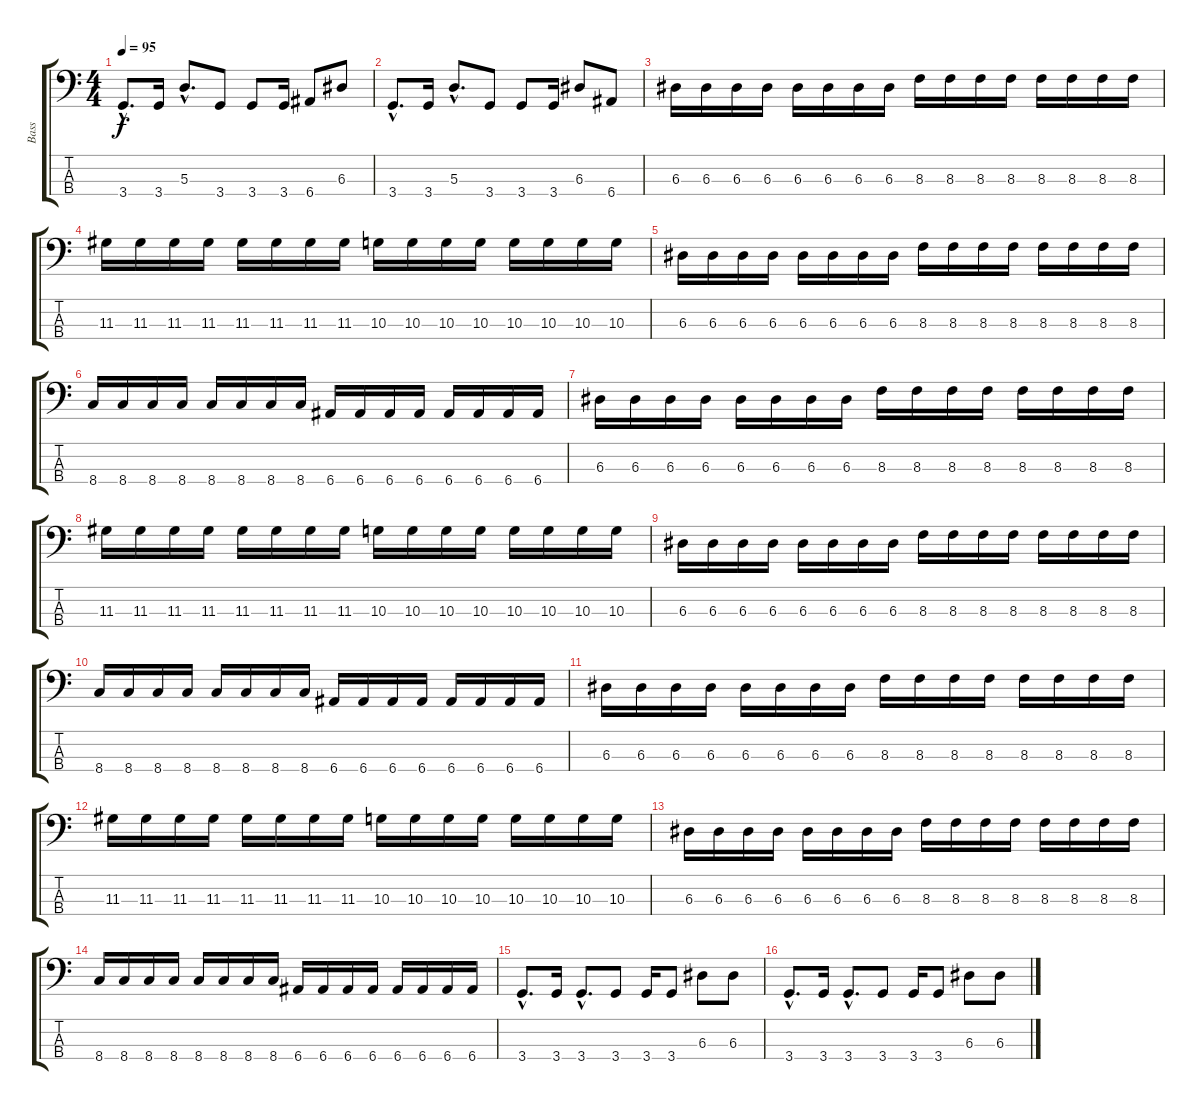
\track ("Bass" "Bass") {instrument electricbassfinger}
\staff {score tabs}
\tuning (G2 D2 A1 E1) {hide}
\ts (4 4)
\tempo 95
\clef f4
\ks c
3.4{hac}.8{d dy f} 3.4.16 5.3{hac}.8{d} 3.4.8 3.4.8 3.4.16 6.4.8 6.3.8 |
3.4{hac}.8{d} 3.4.16 5.3{hac}.8{d} 3.4.8 3.4.8 3.4.16 6.3.8 6.4.8 |
6.3.16 6.3.16 6.3.16 6.3.16 6.3.16 6.3.16 6.3.16 6.3.16 8.3.16 8.3.16 8.3.16 8.3.16 8.3.16 8.3.16 8.3.16 8.3.16 |
11.3.16 11.3.16 11.3.16 11.3.16 11.3.16 11.3.16 11.3.16 11.3.16 10.3.16 10.3.16 10.3.16 10.3.16 10.3.16 10.3.16 10.3.16 10.3.16 |
6.3.16 6.3.16 6.3.16 6.3.16 6.3.16 6.3.16 6.3.16 6.3.16 8.3.16 8.3.16 8.3.16 8.3.16 8.3.16 8.3.16 8.3.16 8.3.16 |
8.4.16 8.4.16 8.4.16 8.4.16 8.4.16 8.4.16 8.4.16 8.4.16 6.4.16 6.4.16 6.4.16 6.4.16 6.4.16 6.4.16 6.4.16 6.4.16 |
6.3.16 6.3.16 6.3.16 6.3.16 6.3.16 6.3.16 6.3.16 6.3.16 8.3.16 8.3.16 8.3.16 8.3.16 8.3.16 8.3.16 8.3.16 8.3.16 |
11.3.16 11.3.16 11.3.16 11.3.16 11.3.16 11.3.16 11.3.16 11.3.16 10.3.16 10.3.16 10.3.16 10.3.16 10.3.16 10.3.16 10.3.16 10.3.16 |
6.3.16 6.3.16 6.3.16 6.3.16 6.3.16 6.3.16 6.3.16 6.3.16 8.3.16 8.3.16 8.3.16 8.3.16 8.3.16 8.3.16 8.3.16 8.3.16 |
8.4.16 8.4.16 8.4.16 8.4.16 8.4.16 8.4.16 8.4.16 8.4.16 6.4.16 6.4.16 6.4.16 6.4.16 6.4.16 6.4.16 6.4.16 6.4.16 |
6.3.16 6.3.16 6.3.16 6.3.16 6.3.16 6.3.16 6.3.16 6.3.16 8.3.16 8.3.16 8.3.16 8.3.16 8.3.16 8.3.16 8.3.16 8.3.16 |
11.3.16 11.3.16 11.3.16 11.3.16 11.3.16 11.3.16 11.3.16 11.3.16 10.3.16 10.3.16 10.3.16 10.3.16 10.3.16 10.3.16 10.3.16 10.3.16 |
6.3.16 6.3.16 6.3.16 6.3.16 6.3.16 6.3.16 6.3.16 6.3.16 8.3.16 8.3.16 8.3.16 8.3.16 8.3.16 8.3.16 8.3.16 8.3.16 |
8.4.16 8.4.16 8.4.16 8.4.16 8.4.16 8.4.16 8.4.16 8.4.16 6.4.16 6.4.16 6.4.16 6.4.16 6.4.16 6.4.16 6.4.16 6.4.16 |
3.4{hac}.8{d} 3.4.16 3.4{hac}.8{d} 3.4.8 3.4.16 3.4.8 6.3.8 6.3.8 |
3.4{hac}.8{d} 3.4.16 3.4{hac}.8{d} 3.4.8 3.4.16 3.4.8 6.3.8 6.3.8
